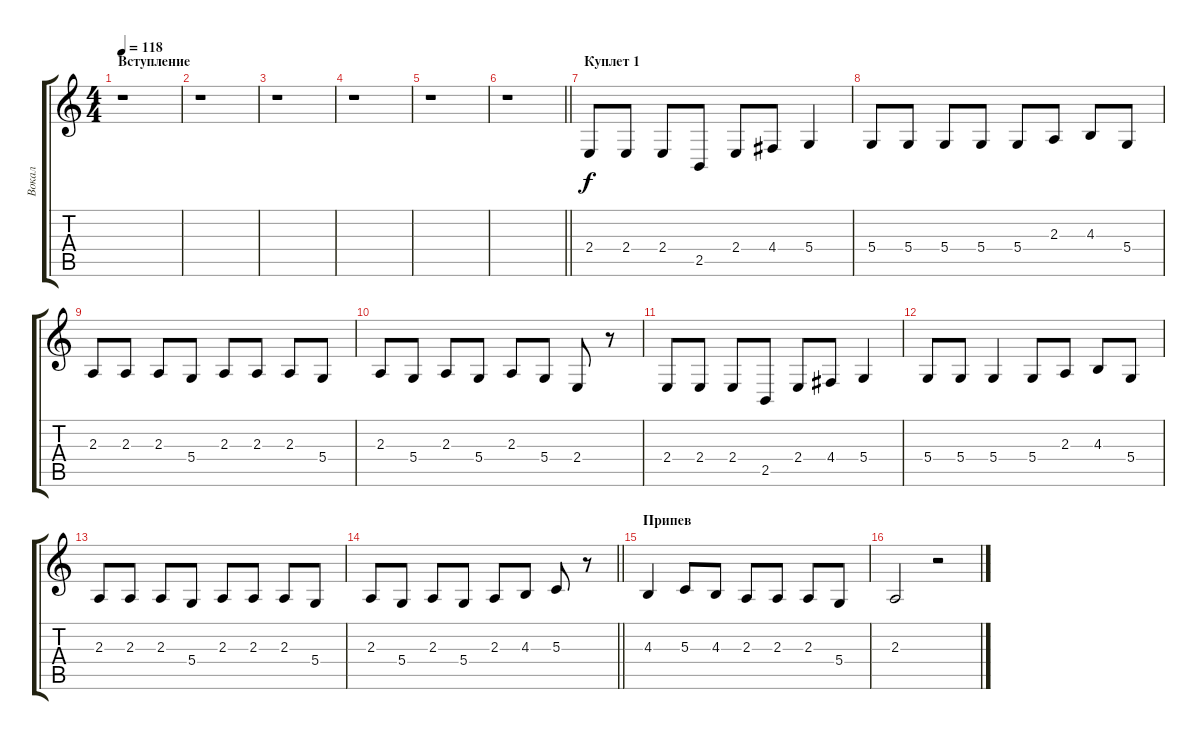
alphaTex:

\track ("Вокал" "Вокал") {instrument tenorsax}
\staff {score tabs}
\tuning (E4 B3 G3 D3 A2 E2) {hide}
\ts (4 4)
\section ("" "Вступление")
\tempo 118
\clef g2
\ks c
r.1{dy f instrument tenorsax} |
r.1 |
r.1 |
r.1 |
r.1 |
\barLineRight lightlight
r.1 |
\section ("" "Куплет 1")
2.4.8 2.4.8 2.4.8 2.5.8 2.4.8 4.4.8 5.4.4 |
5.4.8 5.4.8 5.4.8 5.4.8 5.4.8 2.3.8 4.3.8 5.4.8 |
2.3.8 2.3.8 2.3.8 5.4.8 2.3.8 2.3.8 2.3.8 5.4.8 |
2.3.8 5.4.8 2.3.8 5.4.8 2.3.8 5.4.8 2.4.8 r.8 |
2.4.8 2.4.8 2.4.8 2.5.8 2.4.8 4.4.8 5.4.4 |
5.4.8 5.4.8 5.4.4 5.4.8 2.3.8 4.3.8 5.4.8 |
2.3.8 2.3.8 2.3.8 5.4.8 2.3.8 2.3.8 2.3.8 5.4.8 |
\barLineRight lightlight
2.3.8 5.4.8 2.3.8 5.4.8 2.3.8 4.3.8 5.3.8 r.8 |
\section ("" "Припев")
4.3.4 5.3.8 4.3.8 2.3.8 2.3.8 2.3.8 5.4.8 |
2.3.2 r.2
